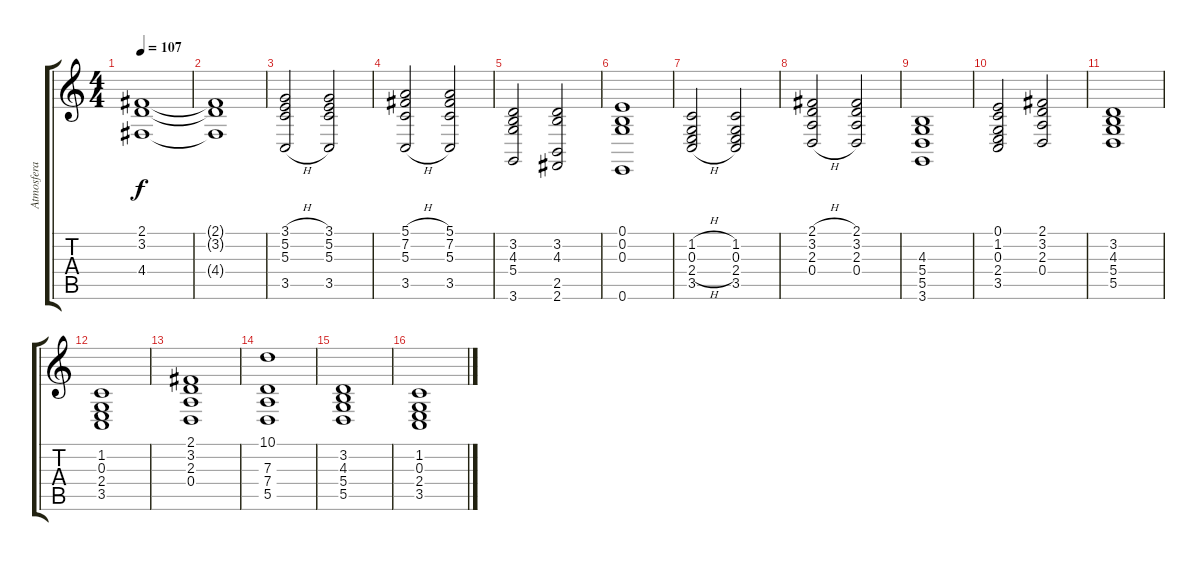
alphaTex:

\track ("Atmosfera" "Atmosfera") {instrument fx4atmosphere}
\staff {score tabs}
\tuning (E4 B3 G3 D3 A2 E2) {hide}
\ts (4 4)
\tempo 107
\clef g2
\ks c
(2.1 3.2 4.4).1{dy f} |
(2.1{t} 3.2{t} 4.4{t}).1 |
(3.1{h} 5.2{h} 5.3{h} 3.5{h}).2 (3.1 5.2 5.3 3.5).2 |
(5.1{h} 7.2{h} 5.3{h} 3.5{h}).2 (5.1 7.2 5.3 3.5).2 |
(3.2 4.3 5.4 3.6).2 (3.2 4.3 2.5 2.6).2 |
(0.1 0.2 0.3 0.6).1 |
(1.2{h} 0.3{h} 2.4{h} 3.5{h}).2 (1.2 0.3 2.4 3.5).2 |
(2.1{h} 3.2{h} 2.3{h} 0.4{h}).2 (2.1 3.2 2.3 0.4).2 |
(4.3 5.4 5.5 3.6).1 |
(0.1 1.2 0.3 2.4 3.5).2 (2.1 3.2 2.3 0.4).2 |
(3.2 4.3 5.4 5.5).1 |
(1.2 0.3 2.4 3.5).1 |
(2.1 3.2 2.3 0.4).1 |
(10.1 7.3 7.4 5.5).1 |
(3.2 4.3 5.4 5.5).1 |
(1.2 0.3 2.4 3.5).1
